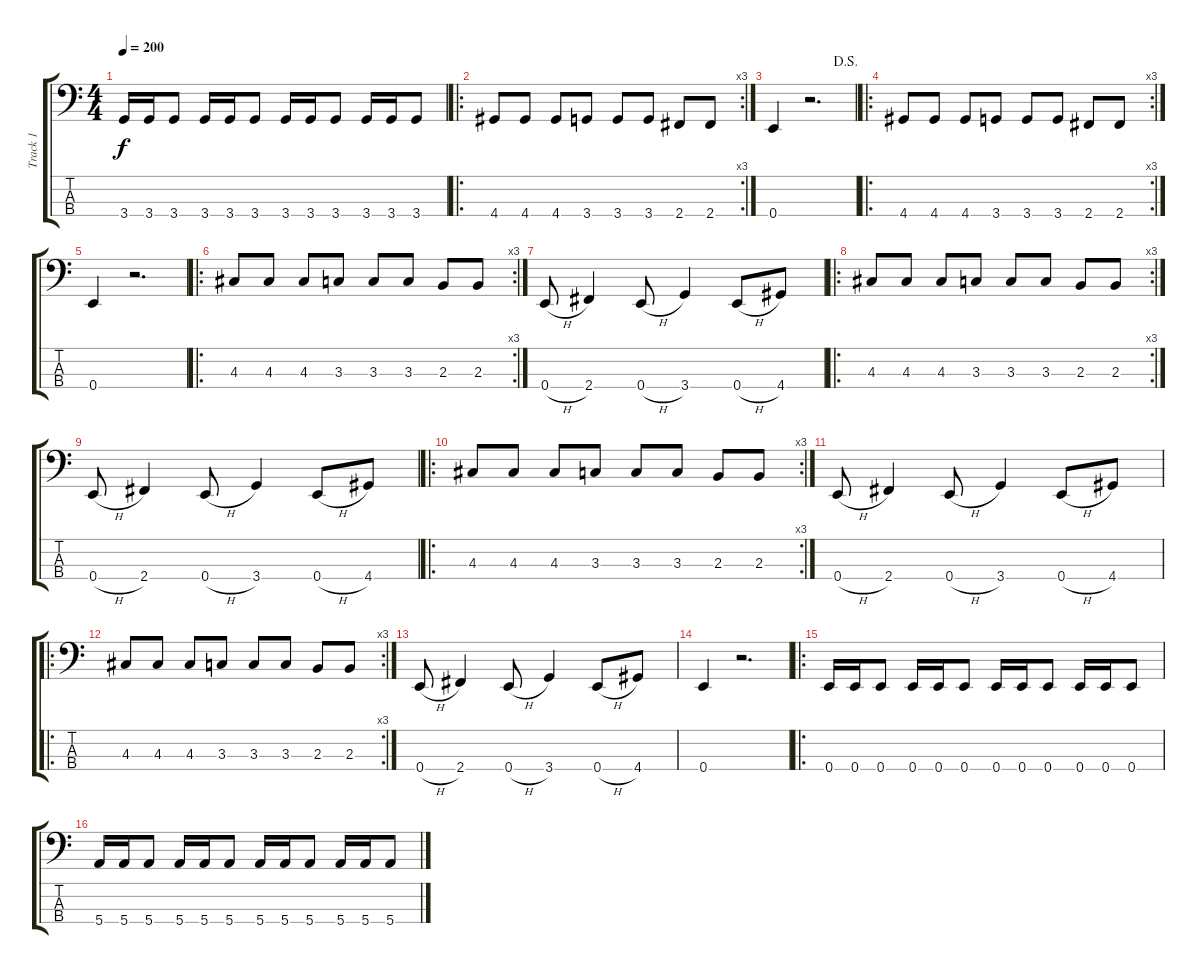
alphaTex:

\track ("Track 1" "Track 1") {instrument electricbassfinger}
\staff {score tabs}
\tuning (G2 D2 A1 E1) {hide}
\ts (4 4)
\tempo 200
\clef f4
\ks c
3.4.16{dy f} 3.4.16 3.4.8 3.4.16 3.4.16 3.4.8 3.4.16 3.4.16 3.4.8 3.4.16 3.4.16 3.4.8 |
\ro
\rc 3
4.4.8 4.4.8 4.4.8 3.4.8 3.4.8 3.4.8 2.4.8 2.4.8 |
\jump dalsegno
0.4.4 r.2{d} |
\ro
\rc 3
4.4.8 4.4.8 4.4.8 3.4.8 3.4.8 3.4.8 2.4.8 2.4.8 |
0.4.4 r.2{d} |
\ro
\rc 3
4.3.8 4.3.8 4.3.8 3.3.8 3.3.8 3.3.8 2.3.8 2.3.8 |
0.4{h}.8 2.4.4 0.4{h}.8 3.4.4 0.4{h}.8 4.4.8 |
\ro
\rc 3
4.3.8 4.3.8 4.3.8 3.3.8 3.3.8 3.3.8 2.3.8 2.3.8 |
0.4{h}.8 2.4.4 0.4{h}.8 3.4.4 0.4{h}.8 4.4.8 |
\ro
\rc 3
4.3.8 4.3.8 4.3.8 3.3.8 3.3.8 3.3.8 2.3.8 2.3.8 |
0.4{h}.8 2.4.4 0.4{h}.8 3.4.4 0.4{h}.8 4.4.8 |
\ro
\rc 3
4.3.8 4.3.8 4.3.8 3.3.8 3.3.8 3.3.8 2.3.8 2.3.8 |
0.4{h}.8 2.4.4 0.4{h}.8 3.4.4 0.4{h}.8 4.4.8 |
0.4.4 r.2{d} |
\ro
0.4.16 0.4.16 0.4.8 0.4.16 0.4.16 0.4.8 0.4.16 0.4.16 0.4.8 0.4.16 0.4.16 0.4.8 |
5.4.16 5.4.16 5.4.8 5.4.16 5.4.16 5.4.8 5.4.16 5.4.16 5.4.8 5.4.16 5.4.16 5.4.8
